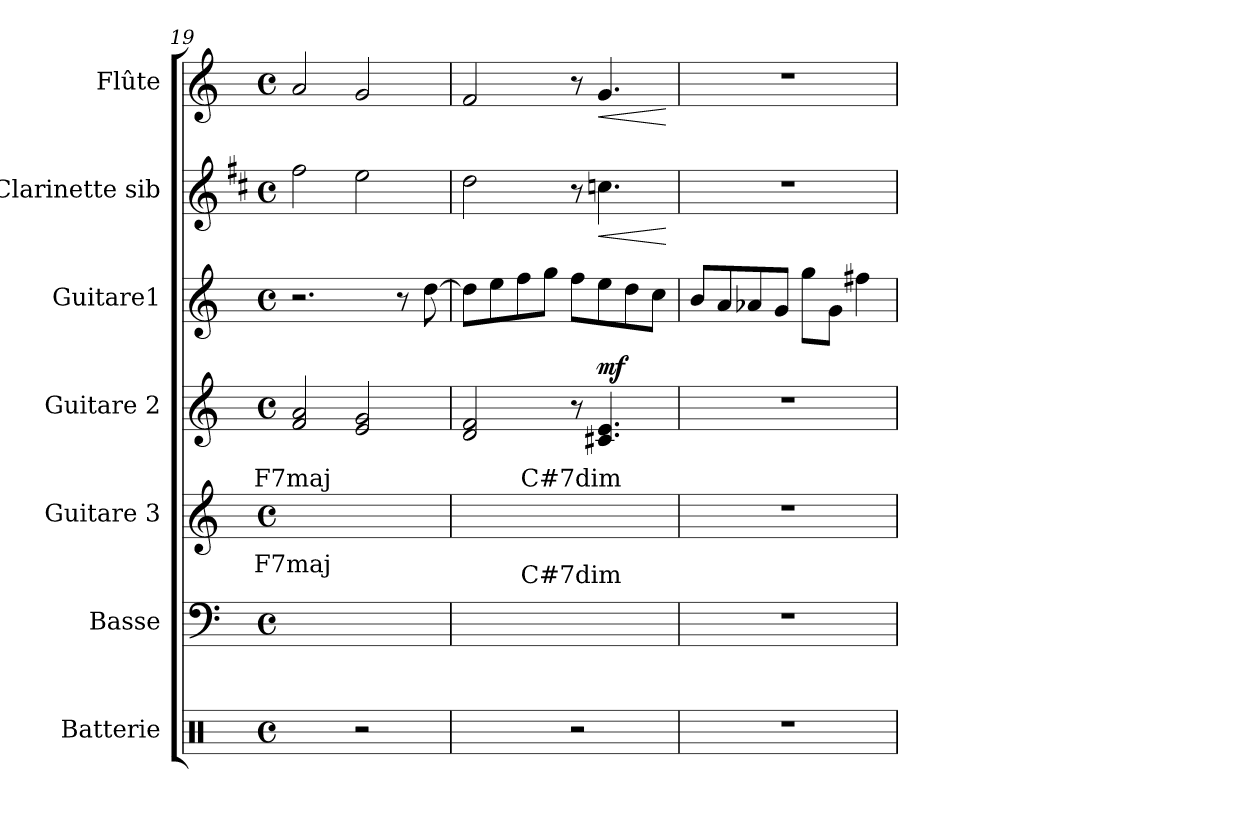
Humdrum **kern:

**kern	**kern	**kern	**kern	**dynam	**kern	**kern	**dynam	**kern	**dynam
*part7	*part6	*part5	*part4	*part4	*part3	*part2	*part2	*part1	*part1
*staff7	*staff6	*staff5	*staff4	*staff4	*staff3	*staff2	*staff2	*staff1	*staff1
*I"Batterie	*I"Basse	*I"Guitare 3	*I"Guitare 2	*	*I"Guitare1	*I"Clarinette sib	*	*I"Flûte	*
*I'Batt.	*I'B.ƒ.	*I'Gtr.ƒ. 3	*I'Gtr.ƒ. 2	*	*I'Gtr.ƒ. 1	*I'Cl. Sib	*	*I'Fl.	*
*clefX	*clefF4	*clefG2	*clefG2	*	*clefG2	*clefG2	*	*clefG2	*
*	*ITrd7c12	*ITrd7c12	*ITrd7c12	*	*ITrd7c12	*ITrd1c2	*	*	*
*k[]	*k[]	*k[]	*k[]	*	*k[]	*k[]	*	*k[]	*
*C:	*C:	*C:	*C:	*	*C:	*C:	*	*C:	*
*M4/4	*M4/4	*M4/4	*M4/4	*	*M4/4	*M4/4	*	*M4/4	*
*met(c)	*met(c)	*met(c)	*met(c)	*	*met(c)	*met(c)	*	*met(c)	*
=19	=19	=19	=19	=19	=19	=19	=19	=19	=19
!	!	!LO:TX:a:cj:t=F7maj	!	!	!	!	!	!	!
!	!LO:TX:a:cj:t=F7maj	!	!	!	!	!	!	!	!
2Ra/yy	2D\yy	2d\yy	2F/ 2A/	.	2.r	2ee\	.	2a/	.
2r	2C\yy	2c\yy	2E/ 2G/	.	.	2dd\	.	2g/	.
.	.	.	.	.	8r	.	.	.	.
.	.	.	.	.	[8d\	.	.	.	.
=20	=20	=20	=20	=20	=20	=20	=20	=20	=20
2Ra/yy	2BB\yy	2B\yy	2D/ 2F/	.	8d\L]	2cc\	.	2f/	.
.	.	.	.	.	8e\	.	.	.	.
.	.	.	.	.	8f\	.	.	.	.
.	.	.	.	.	8g\J	.	.	.	.
!	!	!LO:TX:a:cj:t=C#7dim	!	!	!	!	!	!	!
!	!LO:TX:a:cj:t=C#7dim	!	!	!	!	!	!	!	!
2r	2BB\yy	2B\yy	8r	.	8f\L	8r	.	8r	.
!	!	!	!	!LO:DY:a	!	!	!LO:HP:b	!	!LO:HP:b
.	.	.	4.C#X/ 4.E/	mf	8e\	4.b-X\	<	4.g/	<
.	.	.	.	.	8d\	.	.	.	.
.	.	.	.	.	8c\J	.	.	.	.
.	.	.	.	.	.	.	[	.	[
!!LO:PB:g=z
=21	=21	=21	=21	=21	=21	=21	=21	=21	=21
1r	1r	1r	1r	.	8B/L	1r	.	1r	.
.	.	.	.	.	8A/	.	.	.	.
.	.	.	.	.	8A-X/	.	.	.	.
.	.	.	.	.	8G/J	.	.	.	.
.	.	.	.	.	8g\L	.	.	.	.
.	.	.	.	.	8G\J	.	.	.	.
.	.	.	.	.	4f#X\	.	.	.	.
=	=	=	=	=	=	=	=	=	=
*-	*-	*-	*-	*-	*-	*-	*-	*-	*-
